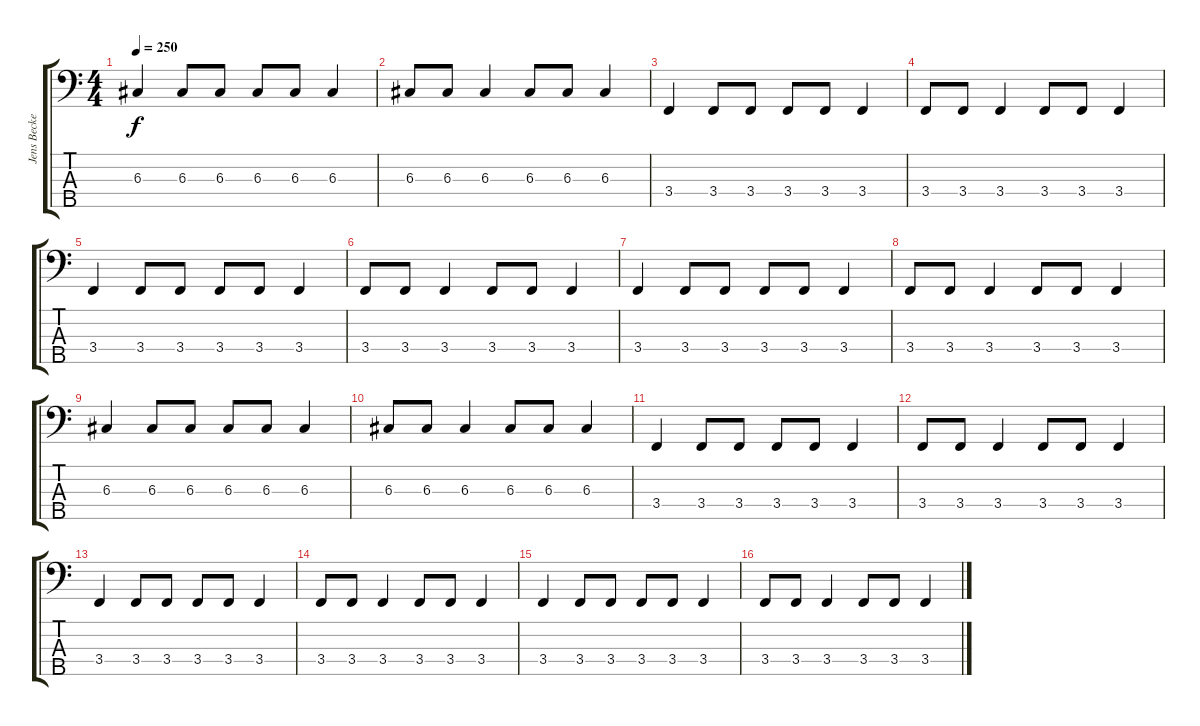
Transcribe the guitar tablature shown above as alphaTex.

\track ("Jens Becker (Bajo)" "Jens Becke") {instrument electricbasspick}
\staff {score tabs}
\tuning (F2 C2 G1 D1 A0) {hide}
\ts (4 4)
\tempo 250
\clef f4
\ks c
6.3.4{dy f} 6.3.8 6.3.8 6.3.8 6.3.8 6.3.4 |
6.3.8 6.3.8 6.3.4 6.3.8 6.3.8 6.3.4 |
3.4.4 3.4.8 3.4.8 3.4.8 3.4.8 3.4.4 |
3.4.8 3.4.8 3.4.4 3.4.8 3.4.8 3.4.4 |
3.4.4 3.4.8 3.4.8 3.4.8 3.4.8 3.4.4 |
3.4.8 3.4.8 3.4.4 3.4.8 3.4.8 3.4.4 |
3.4.4 3.4.8 3.4.8 3.4.8 3.4.8 3.4.4 |
3.4.8 3.4.8 3.4.4 3.4.8 3.4.8 3.4.4 |
6.3.4 6.3.8 6.3.8 6.3.8 6.3.8 6.3.4 |
6.3.8 6.3.8 6.3.4 6.3.8 6.3.8 6.3.4 |
3.4.4 3.4.8 3.4.8 3.4.8 3.4.8 3.4.4 |
3.4.8 3.4.8 3.4.4 3.4.8 3.4.8 3.4.4 |
3.4.4 3.4.8 3.4.8 3.4.8 3.4.8 3.4.4 |
3.4.8 3.4.8 3.4.4 3.4.8 3.4.8 3.4.4 |
3.4.4 3.4.8 3.4.8 3.4.8 3.4.8 3.4.4 |
3.4.8 3.4.8 3.4.4 3.4.8 3.4.8 3.4.4
